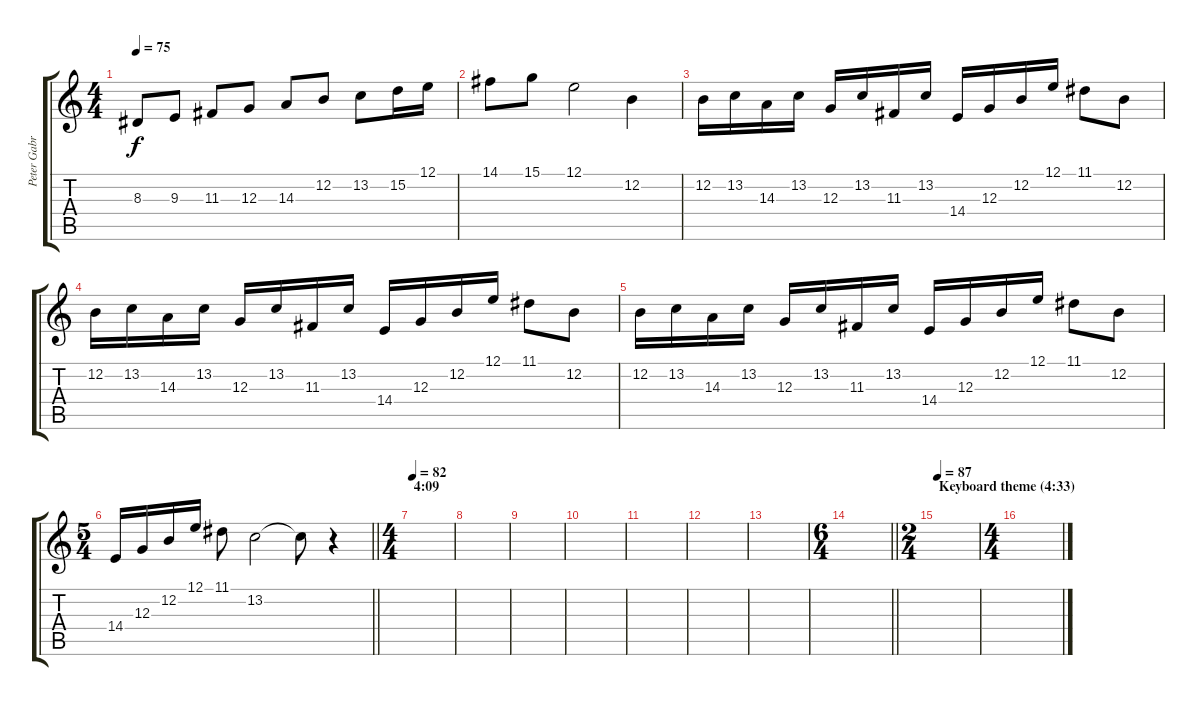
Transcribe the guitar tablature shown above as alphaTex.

\track ("Peter Gabriel (flute)" "Peter Gabr") {instrument flute}
\staff {score tabs}
\tuning (E4 B3 G3 D3 A2 E2) {hide}
\ts (4 4)
\tempo 75
\clef g2
\ks c
8.3.8{dy f} 9.3.8 11.3.8 12.3.8 14.3.8 12.2.8 13.2.8 15.2.16 12.1.16 |
14.1.8 15.1.8 12.1.2 12.2.4 |
12.2.16 13.2.16 14.3.16 13.2.16 12.3.16 13.2.16 11.3.16 13.2.16 14.4.16 12.3.16 12.2.16 12.1.16 11.1.8 12.2.8 |
12.2.16 13.2.16 14.3.16 13.2.16 12.3.16 13.2.16 11.3.16 13.2.16 14.4.16 12.3.16 12.2.16 12.1.16 11.1.8 12.2.8 |
12.2.16 13.2.16 14.3.16 13.2.16 12.3.16 13.2.16 11.3.16 13.2.16 14.4.16 12.3.16 12.2.16 12.1.16 11.1.8 12.2.8 |
\ts (5 4)
\barLineRight lightlight
14.4.16 12.3.16 12.2.16 12.1.16 11.1.8 13.2.2 13.2{t}.8 r.4 |
\ts (4 4)
\section ("" "4:09")
\tempo 82
|
|
|
|
|
|
|
\ts (6 4)
\barLineRight lightlight
|
\ts (2 4)
\section ("" "Keyboard theme (4:33)")
\tempo 87
|
\ts (4 4)
